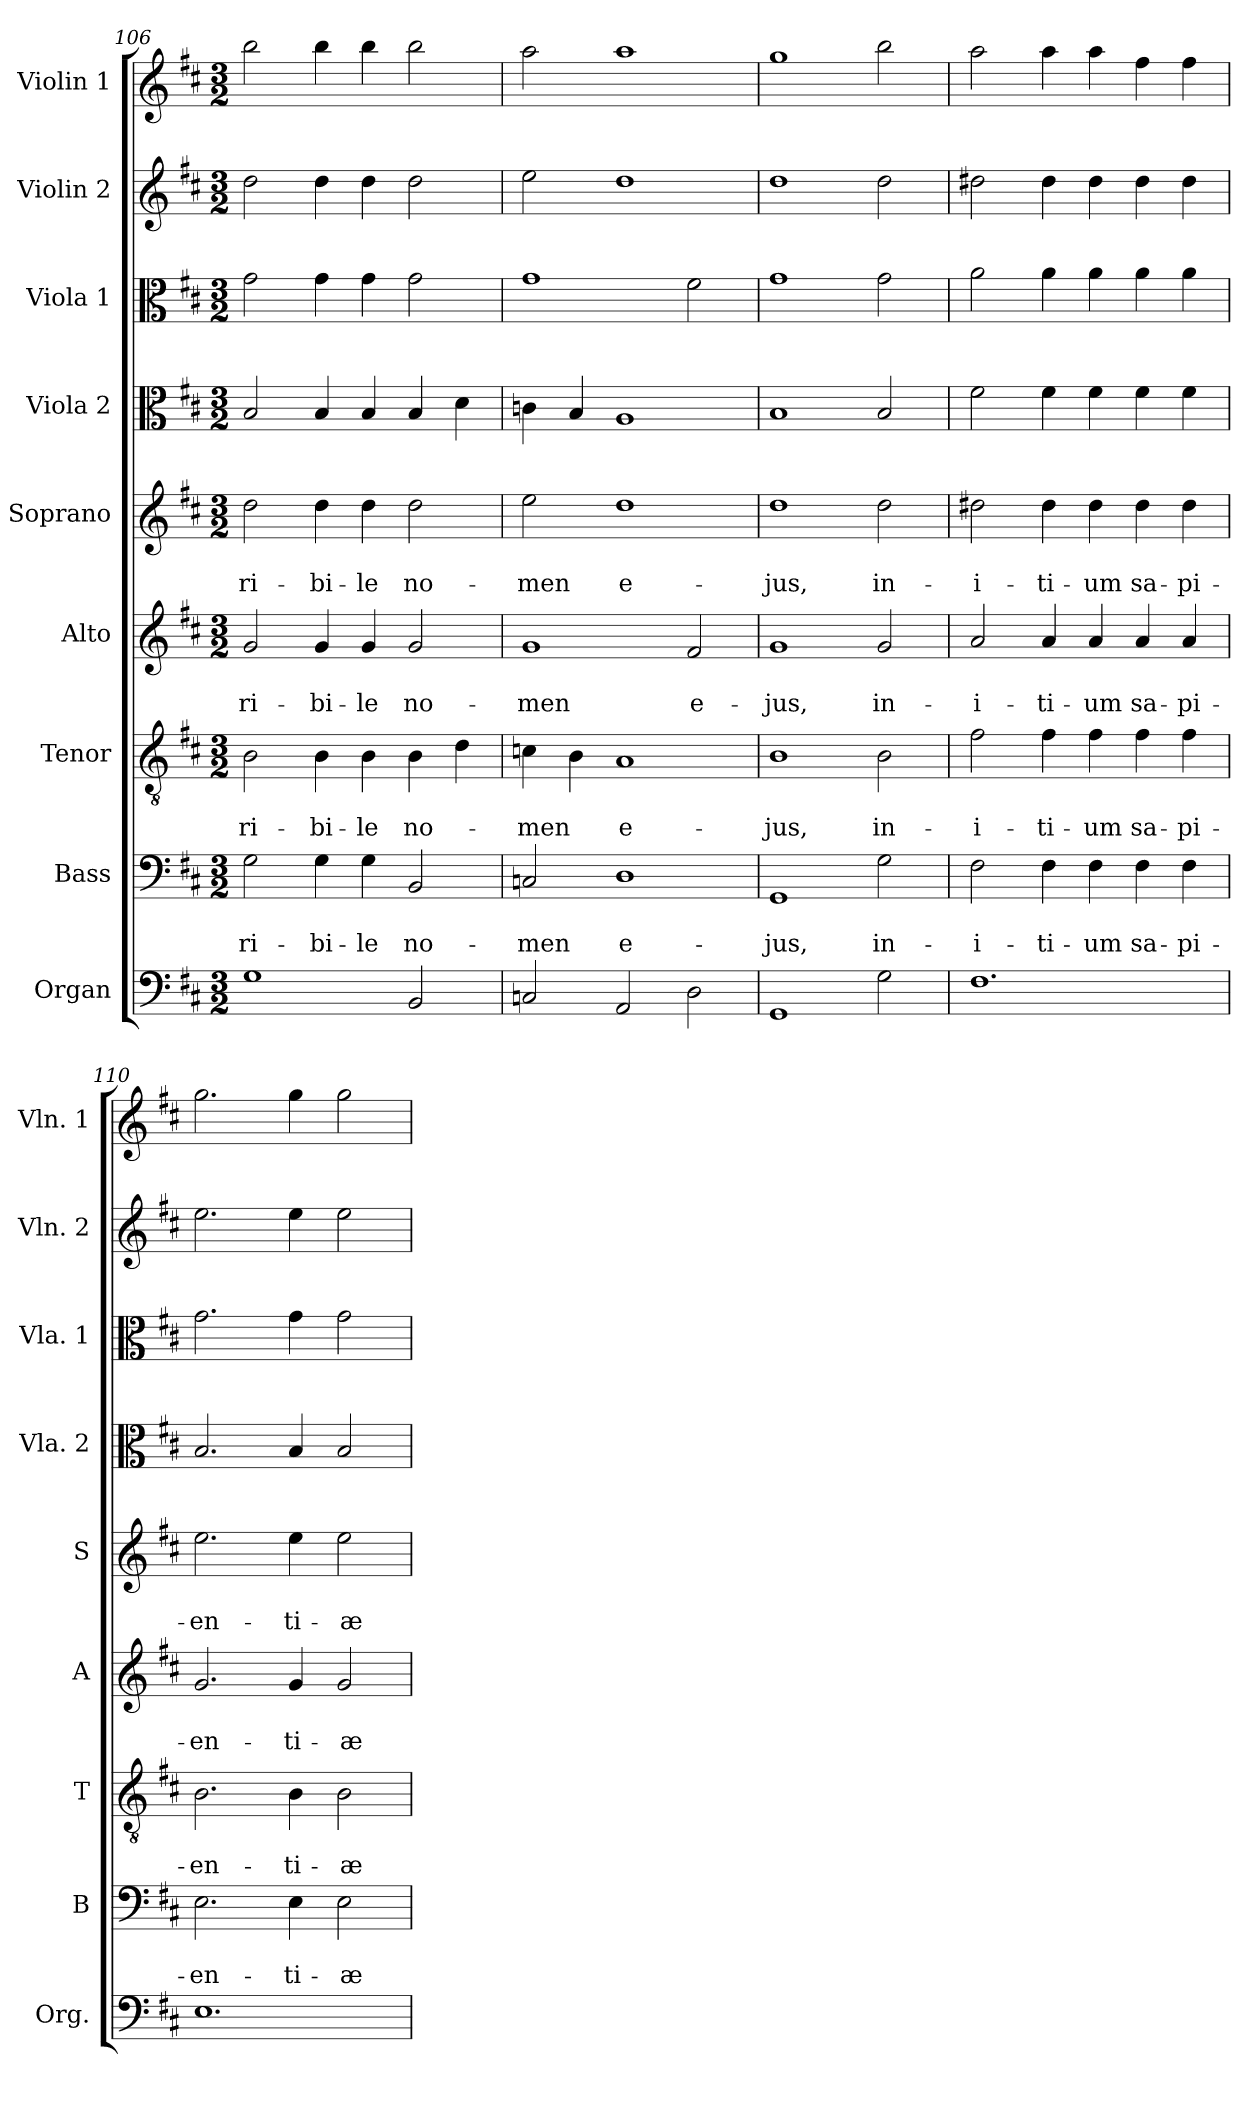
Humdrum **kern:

**kern	**kern	**text	**text	**kern	**text	**text	**kern	**text	**text	**kern	**text	**text	**kern	**kern	**kern	**kern
*part9	*part8	*part8	*part8	*part7	*part7	*part7	*part6	*part6	*part6	*part5	*part5	*part5	*part4	*part3	*part2	*part1
*staff9	*staff8	*staff8	*staff8	*staff7	*staff7	*staff7	*staff6	*staff6	*staff6	*staff5	*staff5	*staff5	*staff4	*staff3	*staff2	*staff1
*I"Organ	*I"Bass	*	*	*I"Tenor	*	*	*I"Alto	*	*	*I"Soprano	*	*	*I"Viola 2	*I"Viola 1	*I"Violin 2	*I"Violin 1
*I'Org.	*I'B	*	*	*I'T	*	*	*I'A	*	*	*I'S	*	*	*I'Vla. 2	*I'Vla. 1	*I'Vln. 2	*I'Vln. 1
!!LO:PB:g=z
*clefF4	*clefF4	*	*	*clefGv2	*	*	*clefG2	*	*	*clefG2	*	*	*clefC3	*clefC3	*clefG2	*clefG2
*k[f#c#]	*k[f#c#]	*	*	*k[f#c#]	*	*	*k[f#c#]	*	*	*k[f#c#]	*	*	*k[f#c#]	*k[f#c#]	*k[f#c#]	*k[f#c#]
*D:	*D:	*	*	*D:	*	*	*D:	*	*	*D:	*	*	*D:	*D:	*D:	*D:
*M3/2	*M3/2	*	*	*M3/2	*	*	*M3/2	*	*	*M3/2	*	*	*M3/2	*M3/2	*M3/2	*M3/2
=106	=106	=106	=106	=106	=106	=106	=106	=106	=106	=106	=106	=106	=106	=106	=106	=106
!	!	!	!LO:LY:b	!	!	!LO:LY:b	!	!	!LO:LY:b	!	!	!LO:LY:b	!	!	!	!
1G	2G\	.	-ri-	2B\	.	-ri-	2g/	.	-ri-	2dd\	.	-ri-	2B/	2g\	2dd\	2bb\
!	!	!	!LO:LY:b	!	!	!LO:LY:b	!	!	!LO:LY:b	!	!	!LO:LY:b	!	!	!	!
.	4G\	.	-bi-	4B\	.	-bi-	4g/	.	-bi-	4dd\	.	-bi-	4B/	4g\	4dd\	4bb\
!	!	!	!LO:LY:b	!	!	!LO:LY:b	!	!	!LO:LY:b	!	!	!LO:LY:b	!	!	!	!
.	4G\	.	-le	4B\	.	-le	4g/	.	-le	4dd\	.	-le	4B/	4g\	4dd\	4bb\
!	!	!	!LO:LY:b	!	!	!LO:LY:b	!	!	!LO:LY:b	!	!	!LO:LY:b	!	!	!	!
2BB/	2BB/	.	no-	4B\	.	no-	2g/	.	no-	2dd\	.	no-	4B/	2g\	2dd\	2bb\
.	.	.	.	4d\	.	.	.	.	.	.	.	.	4d\	.	.	.
=107	=107	=107	=107	=107	=107	=107	=107	=107	=107	=107	=107	=107	=107	=107	=107	=107
!	!	!	!LO:LY:b	!	!	!LO:LY:b	!	!	!LO:LY:b	!	!	!LO:LY:b	!	!	!	!
2Cn/	2Cn/	.	-men	4cn\	.	-men	1g	.	-men	2ee\	.	-men	4cn\	1g	2ee\	2aa\
.	.	.	.	4B\	.	.	.	.	.	.	.	.	4B/	.	.	.
!	!	!	!LO:LY:b	!	!	!LO:LY:b	!	!	!	!	!	!LO:LY:b	!	!	!	!
2AA/	1D	.	e-	1A	.	e-	.	.	.	1dd	.	e-	1A	.	1dd	1aa>
!	!	!	!	!	!	!	!	!	!LO:LY:b	!	!	!	!	!	!	!
2D\	.	.	.	.	.	.	2f#/	.	e-	.	.	.	.	2f#\	.	.
=108	=108	=108	=108	=108	=108	=108	=108	=108	=108	=108	=108	=108	=108	=108	=108	=108
!	!	!	!LO:LY:b	!	!	!LO:LY:b	!	!	!LO:LY:b	!	!	!LO:LY:b	!	!	!	!
1GG	1GG	.	-jus,	1B	.	-jus,	1g	.	-jus,	1dd	.	-jus,	1B	1g	1dd	1gg
!	!	!	!LO:LY:b	!	!	!LO:LY:b	!	!	!LO:LY:b	!	!	!LO:LY:b	!	!	!	!
2G\	2G\	.	in-	2B\	.	in-	2g/	.	in-	2dd\	.	in-	2B/	2g\	2dd\	2bb\
=109	=109	=109	=109	=109	=109	=109	=109	=109	=109	=109	=109	=109	=109	=109	=109	=109
!	!	!	!LO:LY:b	!	!	!LO:LY:b	!	!	!LO:LY:b	!	!	!LO:LY:b	!	!	!	!
1.F#	2F#\	.	-i-	2f#\	.	-i-	2a/	.	-i-	2dd#X\	.	-i-	2f#\	2a\	2dd#X\	2aa\
!	!	!	!LO:LY:b	!	!	!LO:LY:b	!	!	!LO:LY:b	!	!	!LO:LY:b	!	!	!	!
.	4F#\	.	-ti-	4f#\	.	-ti-	4a/	.	-ti-	4dd#\	.	-ti-	4f#\	4a\	4dd#\	4aa\
!	!	!	!LO:LY:b	!	!	!LO:LY:b	!	!	!LO:LY:b	!	!	!LO:LY:b	!	!	!	!
.	4F#\	.	-um	4f#\	.	-um	4a/	.	-um	4dd#\	.	-um	4f#\	4a\	4dd#\	4aa\
!	!	!	!LO:LY:b	!	!	!LO:LY:b	!	!	!LO:LY:b	!	!	!LO:LY:b	!	!	!	!
.	4F#\	.	sa-	4f#\	.	sa-	4a/	.	sa-	4dd#\	.	sa-	4f#\	4a\	4dd#\	4ff#\
!	!	!	!LO:LY:b	!	!	!LO:LY:b	!	!	!LO:LY:b	!	!	!LO:LY:b	!	!	!	!
.	4F#\	.	-pi-	4f#\	.	-pi-	4a/	.	-pi-	4dd#\	.	-pi-	4f#\	4a\	4dd#\	4ff#\
=110	=110	=110	=110	=110	=110	=110	=110	=110	=110	=110	=110	=110	=110	=110	=110	=110
!	!	!	!LO:LY:b	!	!	!LO:LY:b	!	!	!LO:LY:b	!	!	!LO:LY:b	!	!	!	!
1.E	2.E\	.	-en-	2.B\	.	-en-	2.g/	.	-en-	2.ee\	.	-en-	2.B/	2.g\	2.ee\	2.gg\
!	!	!	!LO:LY:b	!	!	!LO:LY:b	!	!	!LO:LY:b	!	!	!LO:LY:b	!	!	!	!
.	4E\	.	-ti-	4B\	.	-ti-	4g/	.	-ti-	4ee\	.	-ti-	4B/	4g\	4ee\	4gg\
!	!	!	!LO:LY:b	!	!	!LO:LY:b	!	!	!LO:LY:b	!	!	!LO:LY:b	!	!	!	!
.	2E\	.	-æ	2B\	.	-æ	2g/	.	-æ	2ee\	.	-æ	2B/	2g\	2ee\	2gg\
=	=	=	=	=	=	=	=	=	=	=	=	=	=	=	=	=
*-	*-	*-	*-	*-	*-	*-	*-	*-	*-	*-	*-	*-	*-	*-	*-	*-
